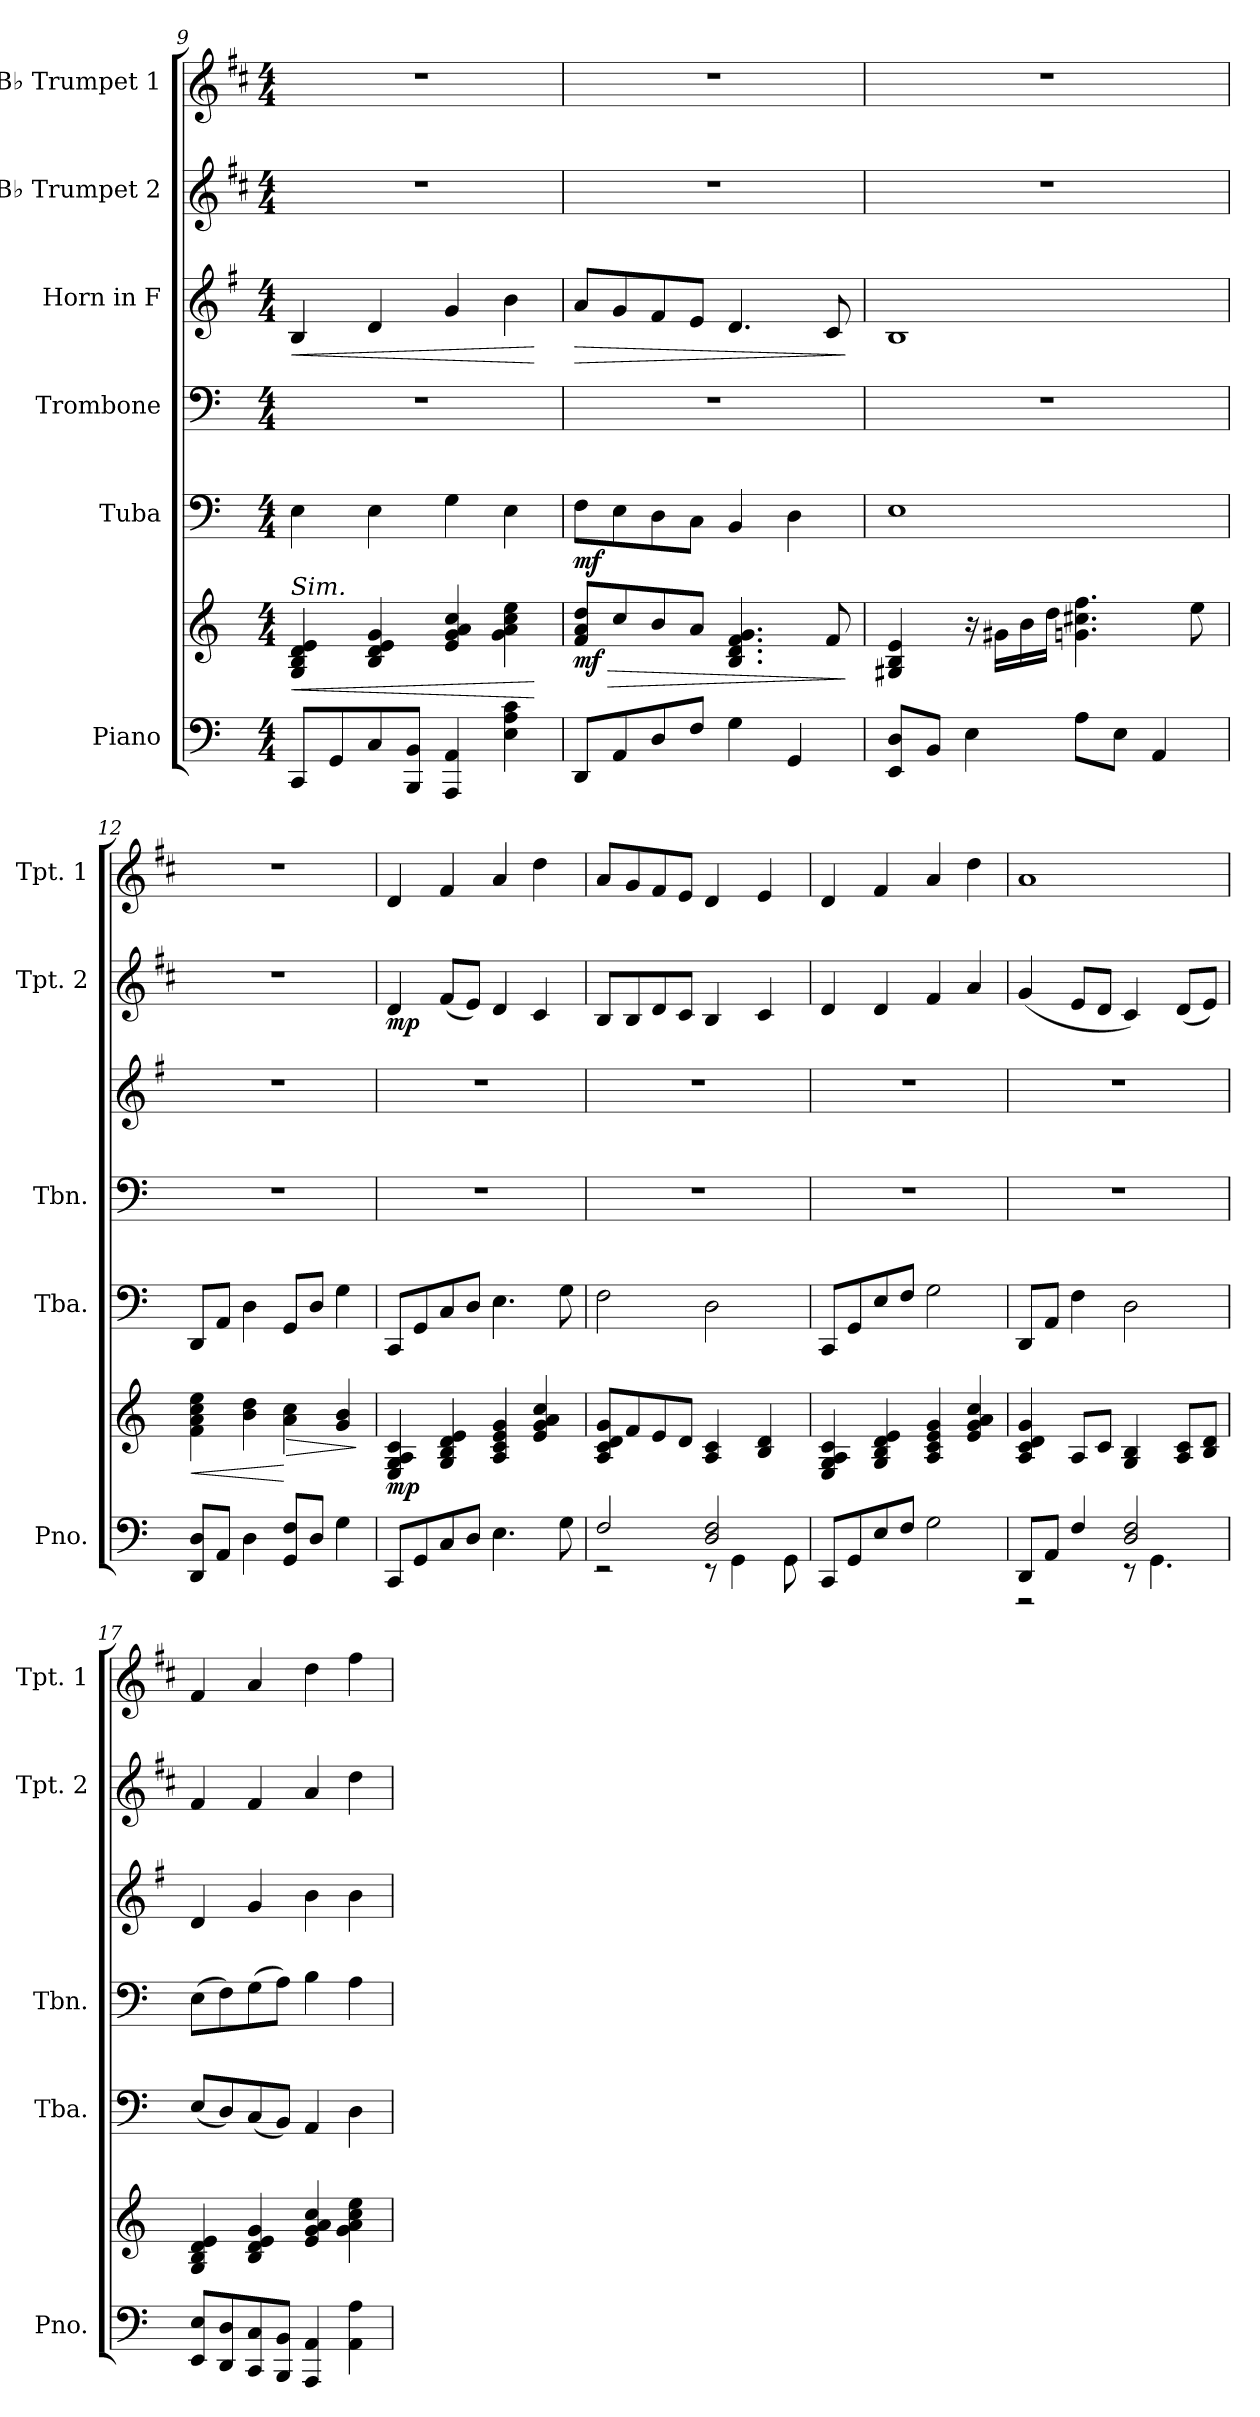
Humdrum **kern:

**kern	**kern	**dynam	**kern	**dynam	**kern	**kern	**dynam	**kern	**dynam	**kern
*part6	*part6	*part6	*part5	*part5	*part4	*part3	*part3	*part2	*part2	*part1
*staff7	*staff6	*staff6/7	*staff5	*staff5	*staff4	*staff3	*staff3	*staff2	*staff2	*staff1
*I"Piano	*	*	*I"Tuba	*	*I"Trombone	*I"Horn in F	*	*I"B♭ Trumpet 2	*	*I"B♭ Trumpet 1
*I'Pno.	*	*	*I'Tba.	*	*I'Tbn.	*	*	*I'Tpt. 2	*	*I'Tpt. 1
*clefF4	*clefG2	*	*clefF4	*	*clefF4	*clefG2	*	*clefG2	*	*clefG2
*	*	*	*	*	*	*ITrd4c7	*	*ITrd1c2	*	*ITrd1c2
*k[]	*k[]	*	*k[]	*	*k[]	*k[]	*	*k[]	*	*k[]
*M4/4	*M4/4	*	*M4/4	*	*M4/4	*M4/4	*	*M4/4	*	*M4/4
=9	=9	=9	=9	=9	=9	=9	=9	=9	=9	=9
!	!LO:TX:a:i:t=Sim.	!	!	!	!	!	!	!	!	!
!	!	!LO:HP:b	!	!	!	!	!LO:HP:b	!	!	!
8CC/L	4G/ 4B/ 4d/ 4e/	<	4E\	.	1r	4E/	<	1r	.	1r
8GG/	.	.	.	.	.	.	.	.	.	.
8C/	4B/ 4d/ 4e/ 4g/	.	4E\	.	.	4G/	.	.	.	.
8BBB/ 8BB/J	.	.	.	.	.	.	.	.	.	.
4AAA/ 4AA/	4e/ 4g/ 4a/ 4cc/	.	4G\	.	.	4c/	.	.	.	.
4E\ 4A\ 4c\	4g\ 4a\ 4cc\ 4ee\	.	4E\	.	.	4e\	.	.	.	.
.	.	[	.	.	.	.	[	.	.	.
=10	=10	=10	=10	=10	=10	=10	=10	=10	=10	=10
!	!	!LO:HP:b	!	!	!	!	!LO:HP:b	!	!	!
!	!	!LO:DY:n=1:b	!	!LO:DY:b	!	!	!	!	!	!
8DD/L	8f/ 8a/ 8dd/L	> mf	8F\L	mf	1r	8d/L	>	1r	.	1r
8AA/	8cc/	.	8E\	.	.	8c/	.	.	.	.
8D/	8b/	.	8D\	.	.	8B/	.	.	.	.
8F/J	8a/J	.	8C\J	.	.	8A/J	.	.	.	.
4G\	4.B/ 4.d/ 4.f/ 4.g/	.	4BB/	.	.	4.G/	.	.	.	.
4GG/	.	.	4D\	.	.	.	.	.	.	.
.	8f/	.	.	.	.	8F/	.	.	.	.
.	.	]	.	.	.	.	]	.	.	.
=11	=11	=11	=11	=11	=11	=11	=11	=11	=11	=11
8EE/ 8D/L	4G#X/ 4B/ 4e/	.	1E	.	1r	1E	.	1r	.	1r
8BB/J	.	.	.	.	.	.	.	.	.	.
4E\	16r	.	.	.	.	.	.	.	.	.
.	16g#X\LL	.	.	.	.	.	.	.	.	.
.	16b\	.	.	.	.	.	.	.	.	.
.	16dd\JJ	.	.	.	.	.	.	.	.	.
8A\L	4.gn\ 4.cc#X\ 4.ff\	.	.	.	.	.	.	.	.	.
8E\J	.	.	.	.	.	.	.	.	.	.
4AA/	.	.	.	.	.	.	.	.	.	.
.	8ee\	.	.	.	.	.	.	.	.	.
=12	=12	=12	=12	=12	=12	=12	=12	=12	=12	=12
!	!	!LO:HP:b	!	!	!	!	!	!	!	!
8DD/ 8D/L	4f\ 4a\ 4cc\ 4ee\	<	8DD/L	.	1r	1r	.	1r	.	1r
8AA/J	.	.	8AA/J	.	.	.	.	.	.	.
4D\	4b\ 4dd\	.	4D\	.	.	.	.	.	.	.
!	!	!LO:HP:n=1:b	!	!	!	!	!	!	!	!
8GG/ 8F/L	4a\ 4cc\	[ >	8GG/L	.	.	.	.	.	.	.
8D/J	.	.	8D/J	.	.	.	.	.	.	.
4G\	4g/ 4b/	.	4G\	.	.	.	.	.	.	.
.	.	]	.	.	.	.	.	.	.	.
!!LO:PB:g=z
=13	=13	=13	=13	=13	=13	=13	=13	=13	=13	=13
!	!	!LO:DY:b	!	!	!	!	!	!	!LO:DY:b	!
8CC/L	4E/ 4G/ 4A/ 4c/	mp	8CC/L	.	1r	1r	.	4c/	mp	4c/
8GG/	.	.	8GG/	.	.	.	.	.	.	.
8C/	4G/ 4B/ 4d/ 4e/	.	8C/	.	.	.	.	(<8e/L	.	4e/
8D/J	.	.	8D/J	.	.	.	.	8d/J)	.	.
4.E\	4A/ 4c/ 4e/ 4g/	.	4.E\	.	.	.	.	4c/	.	4g/
.	4e/ 4g/ 4a/ 4cc/	.	.	.	.	.	.	4B/	.	4cc\
8G\	.	.	8G\	.	.	.	.	.	.	.
=14	=14	=14	=14	=14	=14	=14	=14	=14	=14	=14
*^	*	*	*	*	*	*	*	*	*	*
2F/	2r	8A/ 8c/ 8d/ 8g/L	.	2F\	.	1r	1r	.	8A/L	.	8g/L
.	.	8f/	.	.	.	.	.	.	8A/	.	8f/
.	.	8e/	.	.	.	.	.	.	8c/	.	8e/
.	.	8d/J	.	.	.	.	.	.	8B/J	.	8d/J
2D/ 2F/	8r	4A/ 4c/	.	2D\	.	.	.	.	4A/	.	4c/
.	4GG\	.	.	.	.	.	.	.	.	.	.
.	.	4B/ 4d/	.	.	.	.	.	.	4B/	.	4d/
.	8GG\	.	.	.	.	.	.	.	.	.	.
*v	*v	*	*	*	*	*	*	*	*	*	*
=15	=15	=15	=15	=15	=15	=15	=15	=15	=15	=15
8CC/L	4E/ 4G/ 4A/ 4c/	.	8CC/L	.	1r	1r	.	4c/	.	4c/
8GG/	.	.	8GG/	.	.	.	.	.	.	.
8E/	4G/ 4B/ 4d/ 4e/	.	8E/	.	.	.	.	4c/	.	4e/
8F/J	.	.	8F/J	.	.	.	.	.	.	.
2G\	4A/ 4c/ 4e/ 4g/	.	2G\	.	.	.	.	4e/	.	4g/
.	4e/ 4g/ 4a/ 4cc/	.	.	.	.	.	.	4g/	.	4cc\
=16	=16	=16	=16	=16	=16	=16	=16	=16	=16	=16
*^	*	*	*	*	*	*	*	*	*	*
8DD/L	2r	4A/ 4c/ 4d/ 4g/	.	8DD/L	.	1r	1r	.	(<4f/	.	1g
8AA/J	.	.	.	8AA/J	.	.	.	.	.	.	.
4F/	.	8A/L	.	4F\	.	.	.	.	8d/L	.	.
.	.	8c/J	.	.	.	.	.	.	8c/J	.	.
2D/ 2F/	8r	4G/ 4B/	.	2D\	.	.	.	.	4B/)	.	.
.	4.GG\	.	.	.	.	.	.	.	.	.	.
.	.	8A/ 8c/L	.	.	.	.	.	.	(<8c/L	.	.
.	.	8B/ 8d/J	.	.	.	.	.	.	8d/J)	.	.
*v	*v	*	*	*	*	*	*	*	*	*	*
=17	=17	=17	=17	=17	=17	=17	=17	=17	=17	=17
8EE/ 8E/L	4G/ 4B/ 4d/ 4e/	.	(<8E/L	.	(>8E\L	4G/	.	4e/	.	4e/
8DD/ 8D/	.	.	8D/)	.	8F\)	.	.	.	.	.
8CC/ 8C/	4B/ 4d/ 4e/ 4g/	.	(<8C/	.	(>8G\	4c/	.	4e/	.	4g/
8BBB/ 8BB/J	.	.	8BB/J)	.	8A\J)	.	.	.	.	.
4AAA/ 4AA/	4e/ 4g/ 4a/ 4cc/	.	4AA/	.	4B\	4e\	.	4g/	.	4cc\
4AA\ 4A\	4g\ 4a\ 4cc\ 4ee\	.	4D\	.	4A\	4e\	.	4cc\	.	4ee\
=	=	=	=	=	=	=	=	=	=	=
*-	*-	*-	*-	*-	*-	*-	*-	*-	*-	*-
